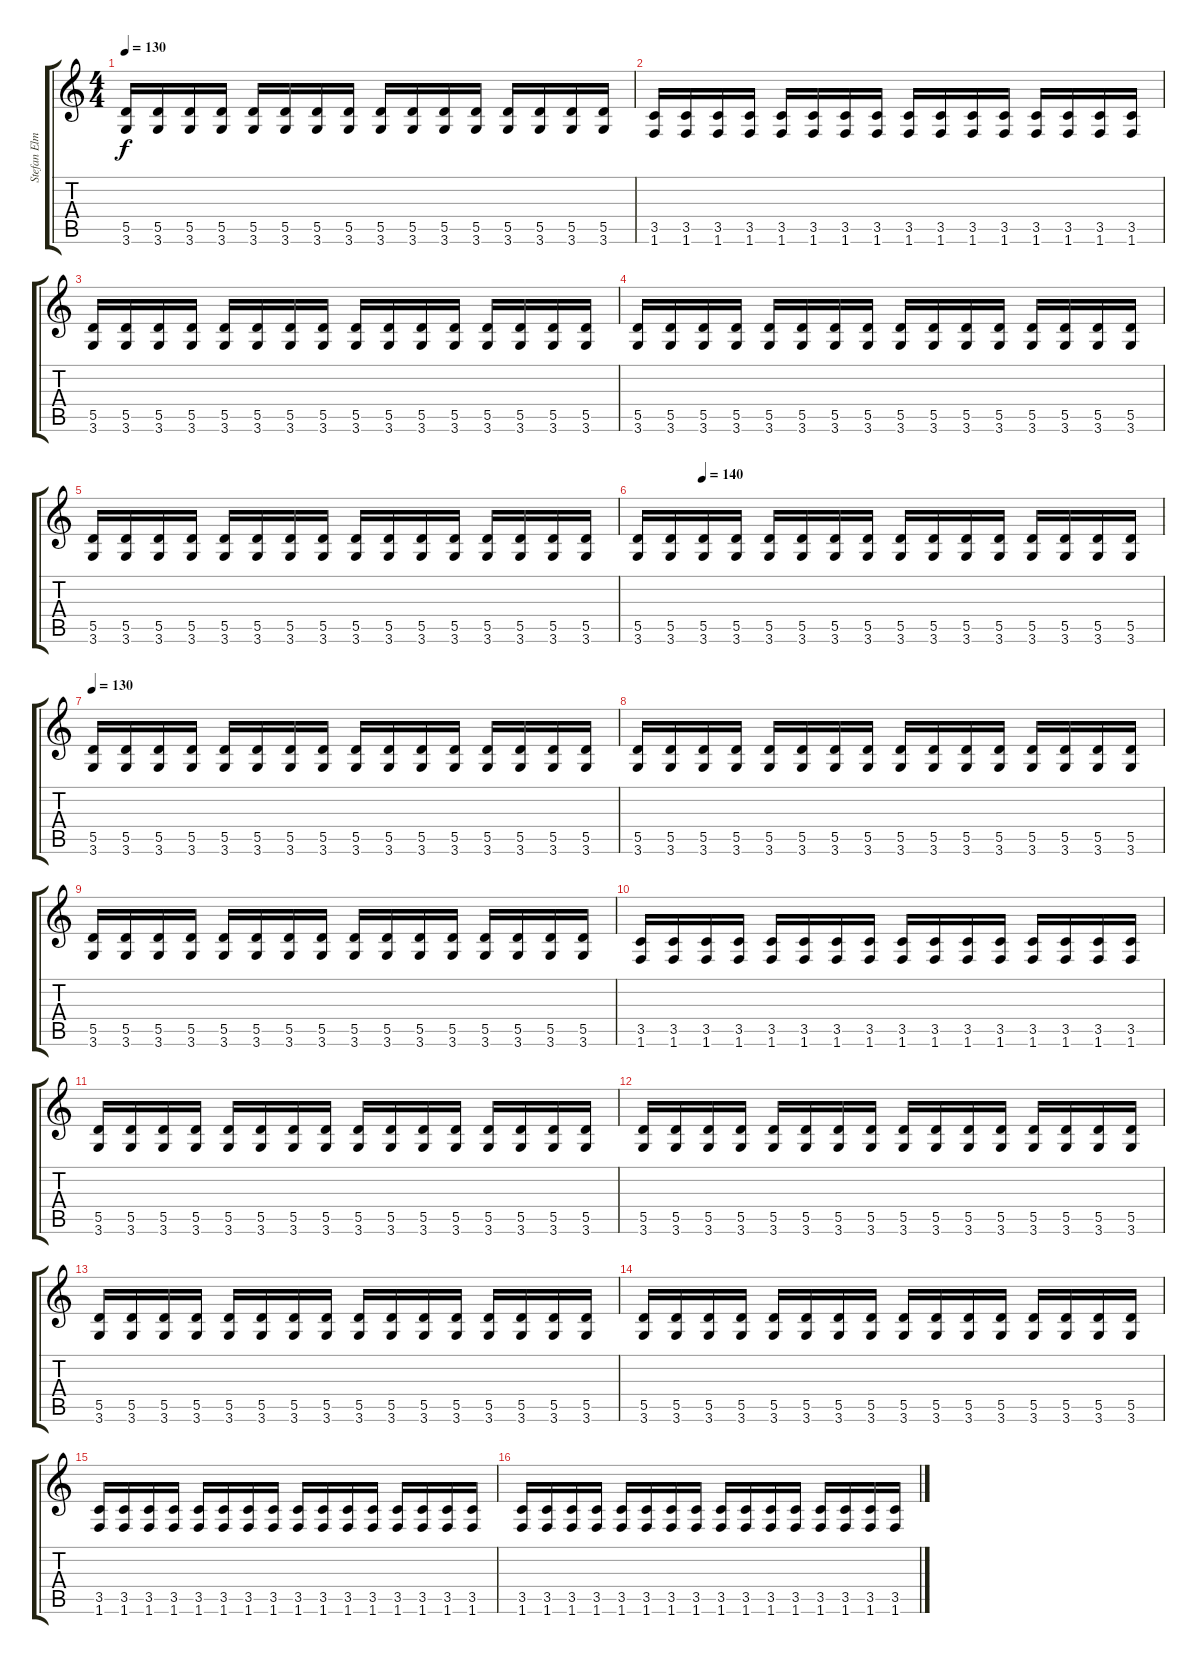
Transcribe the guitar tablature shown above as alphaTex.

\track ("Stefan Elmgren - Rythm Guitar" "Stefan Elm") {instrument distortionguitar}
\staff {score tabs}
\tuning (E4 B3 G3 D3 A2 E2) {hide}
\ts (4 4)
\tempo 130
\clef g2
\ks c
(5.5 3.6).16{dy f} (5.5 3.6).16 (5.5 3.6).16 (5.5 3.6).16 (5.5 3.6).16 (5.5 3.6).16 (5.5 3.6).16 (5.5 3.6).16 (5.5 3.6).16 (5.5 3.6).16 (5.5 3.6).16 (5.5 3.6).16 (5.5 3.6).16 (5.5 3.6).16 (5.5 3.6).16 (5.5 3.6).16 |
(3.5 1.6).16 (3.5 1.6).16 (3.5 1.6).16 (3.5 1.6).16 (3.5 1.6).16 (3.5 1.6).16 (3.5 1.6).16 (3.5 1.6).16 (3.5 1.6).16 (3.5 1.6).16 (3.5 1.6).16 (3.5 1.6).16 (3.5 1.6).16 (3.5 1.6).16 (3.5 1.6).16 (3.5 1.6).16 |
(5.5 3.6).16 (5.5 3.6).16 (5.5 3.6).16 (5.5 3.6).16 (5.5 3.6).16 (5.5 3.6).16 (5.5 3.6).16 (5.5 3.6).16 (5.5 3.6).16 (5.5 3.6).16 (5.5 3.6).16 (5.5 3.6).16 (5.5 3.6).16 (5.5 3.6).16 (5.5 3.6).16 (5.5 3.6).16 |
(5.5 3.6).16 (5.5 3.6).16 (5.5 3.6).16 (5.5 3.6).16 (5.5 3.6).16 (5.5 3.6).16 (5.5 3.6).16 (5.5 3.6).16 (5.5 3.6).16 (5.5 3.6).16 (5.5 3.6).16 (5.5 3.6).16 (5.5 3.6).16 (5.5 3.6).16 (5.5 3.6).16 (5.5 3.6).16 |
(5.5 3.6).16 (5.5 3.6).16 (5.5 3.6).16 (5.5 3.6).16 (5.5 3.6).16 (5.5 3.6).16 (5.5 3.6).16 (5.5 3.6).16 (5.5 3.6).16 (5.5 3.6).16 (5.5 3.6).16 (5.5 3.6).16 (5.5 3.6).16 (5.5 3.6).16 (5.5 3.6).16 (5.5 3.6).16 |
\tempo (140 0.125)
(5.5 3.6).16 (5.5 3.6).16 (5.5 3.6).16 (5.5 3.6).16 (5.5 3.6).16 (5.5 3.6).16 (5.5 3.6).16 (5.5 3.6).16 (5.5 3.6).16 (5.5 3.6).16 (5.5 3.6).16 (5.5 3.6).16 (5.5 3.6).16 (5.5 3.6).16 (5.5 3.6).16 (5.5 3.6).16 |
\tempo 130
(5.5 3.6).16 (5.5 3.6).16 (5.5 3.6).16 (5.5 3.6).16 (5.5 3.6).16 (5.5 3.6).16 (5.5 3.6).16 (5.5 3.6).16 (5.5 3.6).16 (5.5 3.6).16 (5.5 3.6).16 (5.5 3.6).16 (5.5 3.6).16 (5.5 3.6).16 (5.5 3.6).16 (5.5 3.6).16 |
(5.5 3.6).16 (5.5 3.6).16 (5.5 3.6).16 (5.5 3.6).16 (5.5 3.6).16 (5.5 3.6).16 (5.5 3.6).16 (5.5 3.6).16 (5.5 3.6).16 (5.5 3.6).16 (5.5 3.6).16 (5.5 3.6).16 (5.5 3.6).16 (5.5 3.6).16 (5.5 3.6).16 (5.5 3.6).16 |
(5.5 3.6).16 (5.5 3.6).16 (5.5 3.6).16 (5.5 3.6).16 (5.5 3.6).16 (5.5 3.6).16 (5.5 3.6).16 (5.5 3.6).16 (5.5 3.6).16 (5.5 3.6).16 (5.5 3.6).16 (5.5 3.6).16 (5.5 3.6).16 (5.5 3.6).16 (5.5 3.6).16 (5.5 3.6).16 |
(3.5 1.6).16 (3.5 1.6).16 (3.5 1.6).16 (3.5 1.6).16 (3.5 1.6).16 (3.5 1.6).16 (3.5 1.6).16 (3.5 1.6).16 (3.5 1.6).16 (3.5 1.6).16 (3.5 1.6).16 (3.5 1.6).16 (3.5 1.6).16 (3.5 1.6).16 (3.5 1.6).16 (3.5 1.6).16 |
(5.5 3.6).16 (5.5 3.6).16 (5.5 3.6).16 (5.5 3.6).16 (5.5 3.6).16 (5.5 3.6).16 (5.5 3.6).16 (5.5 3.6).16 (5.5 3.6).16 (5.5 3.6).16 (5.5 3.6).16 (5.5 3.6).16 (5.5 3.6).16 (5.5 3.6).16 (5.5 3.6).16 (5.5 3.6).16 |
(5.5 3.6).16 (5.5 3.6).16 (5.5 3.6).16 (5.5 3.6).16 (5.5 3.6).16 (5.5 3.6).16 (5.5 3.6).16 (5.5 3.6).16 (5.5 3.6).16 (5.5 3.6).16 (5.5 3.6).16 (5.5 3.6).16 (5.5 3.6).16 (5.5 3.6).16 (5.5 3.6).16 (5.5 3.6).16 |
(5.5 3.6).16 (5.5 3.6).16 (5.5 3.6).16 (5.5 3.6).16 (5.5 3.6).16 (5.5 3.6).16 (5.5 3.6).16 (5.5 3.6).16 (5.5 3.6).16 (5.5 3.6).16 (5.5 3.6).16 (5.5 3.6).16 (5.5 3.6).16 (5.5 3.6).16 (5.5 3.6).16 (5.5 3.6).16 |
(5.5 3.6).16 (5.5 3.6).16 (5.5 3.6).16 (5.5 3.6).16 (5.5 3.6).16 (5.5 3.6).16 (5.5 3.6).16 (5.5 3.6).16 (5.5 3.6).16 (5.5 3.6).16 (5.5 3.6).16 (5.5 3.6).16 (5.5 3.6).16 (5.5 3.6).16 (5.5 3.6).16 (5.5 3.6).16 |
(3.5 1.6).16 (3.5 1.6).16 (3.5 1.6).16 (3.5 1.6).16 (3.5 1.6).16 (3.5 1.6).16 (3.5 1.6).16 (3.5 1.6).16 (3.5 1.6).16 (3.5 1.6).16 (3.5 1.6).16 (3.5 1.6).16 (3.5 1.6).16 (3.5 1.6).16 (3.5 1.6).16 (3.5 1.6).16 |
(3.5 1.6).16 (3.5 1.6).16 (3.5 1.6).16 (3.5 1.6).16 (3.5 1.6).16 (3.5 1.6).16 (3.5 1.6).16 (3.5 1.6).16 (3.5 1.6).16 (3.5 1.6).16 (3.5 1.6).16 (3.5 1.6).16 (3.5 1.6).16 (3.5 1.6).16 (3.5 1.6).16 (3.5 1.6).16
